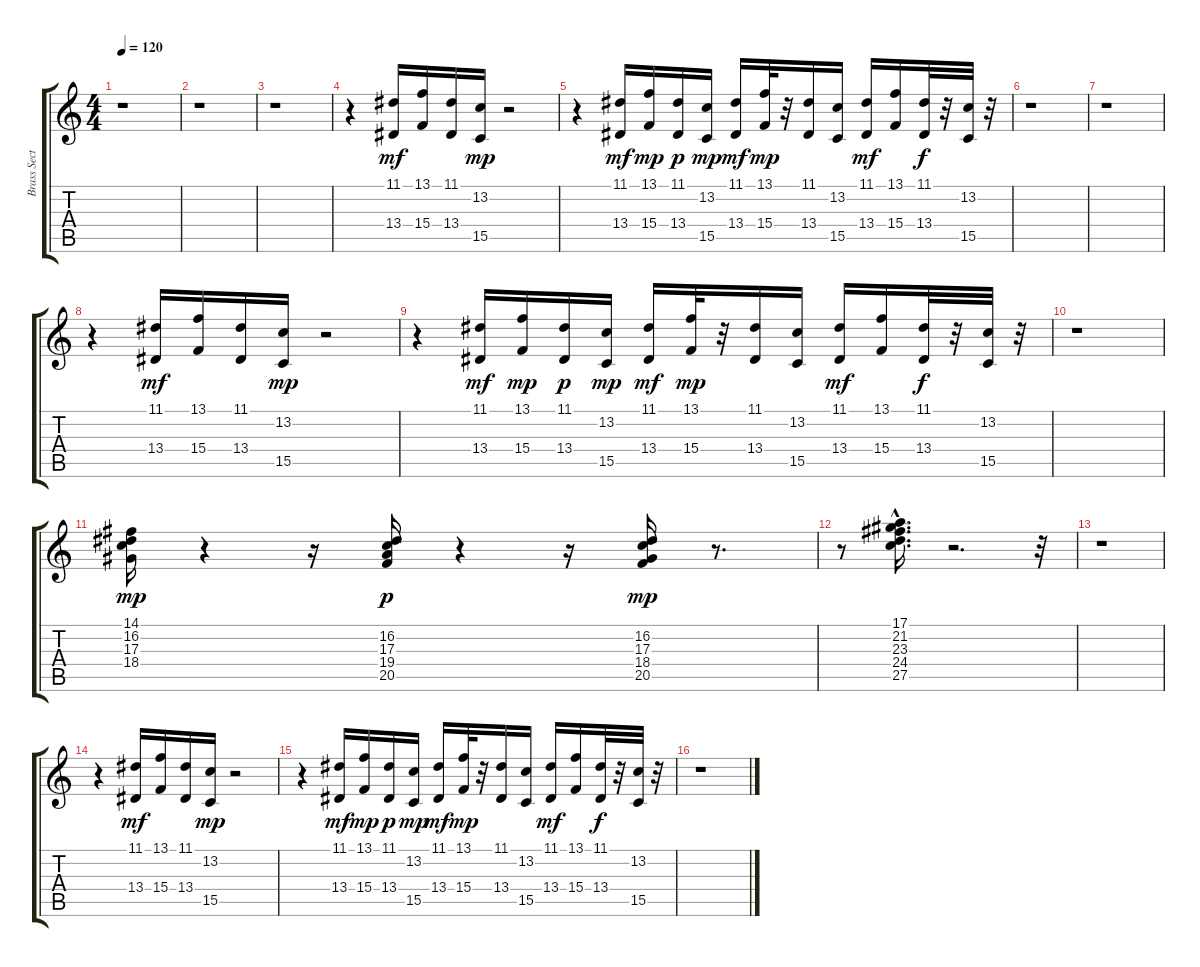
\track ("Brass Section" "Brass Sect") {instrument brasssection}
\staff {score tabs}
\tuning (E4 B3 G3 D3 A2 E2) {hide}
\ts (4 4)
\tempo 120
\clef g2
\ks c
r.1{dy mf} |
r.1 |
r.1 |
r.4 (11.1 13.4).16 (13.1 15.4).16 (11.1 13.4).16 (13.2 15.5).16{dy mp} r.2 |
r.4 (11.1 13.4).16{dy mf} (13.1 15.4).16{dy mp} (11.1 13.4).16{dy p} (13.2 15.5).16{dy mp} (11.1 13.4).16{dy mf} (13.1 15.4).32{dy mp} r.32 (11.1 13.4).16 (13.2 15.5).16 (11.1 13.4).16{dy mf} (13.1 15.4).16 (11.1 13.4).32{dy f} r.32 (13.2 15.5).32 r.32 |
r.1 |
r.1 |
r.4 (11.1 13.4).16{dy mf} (13.1 15.4).16 (11.1 13.4).16 (13.2 15.5).16{dy mp} r.2 |
r.4 (11.1 13.4).16{dy mf} (13.1 15.4).16{dy mp} (11.1 13.4).16{dy p} (13.2 15.5).16{dy mp} (11.1 13.4).16{dy mf} (13.1 15.4).32{dy mp} r.32 (11.1 13.4).16 (13.2 15.5).16 (11.1 13.4).16{dy mf} (13.1 15.4).16 (11.1 13.4).32{dy f} r.32 (13.2 15.5).32 r.32 |
r.1 |
(14.1 16.2 17.3 18.4).16{dy mp} r.4 r.16 (16.2 17.3 19.4 20.5).16{dy p} r.4 r.16 (16.2 17.3 18.4 20.5).16{dy mp} r.8{d} |
r.8 (17.1 21.2 23.3{hac} 24.4{hac} 27.5{hac}).16{d} r.2{d} r.32 |
r.1 |
r.4 (11.1 13.4).16{dy mf} (13.1 15.4).16 (11.1 13.4).16 (13.2 15.5).16{dy mp} r.2 |
r.4 (11.1 13.4).16{dy mf} (13.1 15.4).16{dy mp} (11.1 13.4).16{dy p} (13.2 15.5).16{dy mp} (11.1 13.4).16{dy mf} (13.1 15.4).32{dy mp} r.32 (11.1 13.4).16 (13.2 15.5).16 (11.1 13.4).16{dy mf} (13.1 15.4).16 (11.1 13.4).32{dy f} r.32 (13.2 15.5).32 r.32 |
r.1
